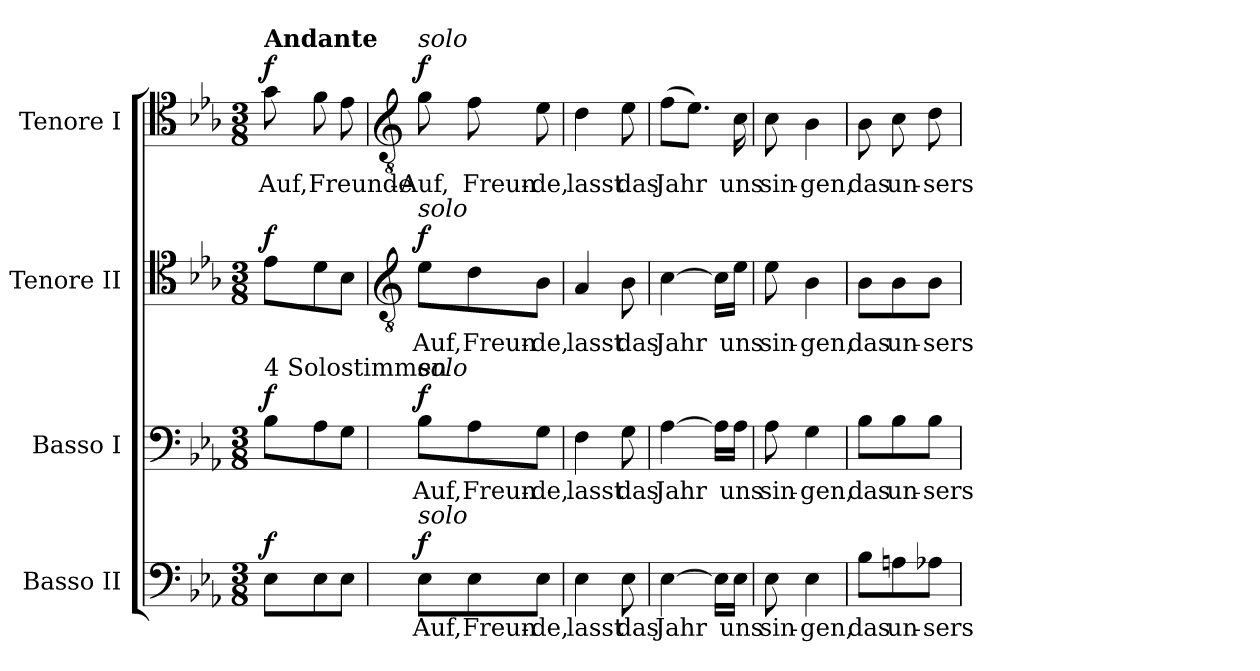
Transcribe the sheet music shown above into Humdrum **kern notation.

**kern	**text	**dynam	**kern	**text	**dynam	**kern	**text	**dynam	**kern	**text	**dynam
*part4	*part4	*part4	*part3	*part3	*part3	*part2	*part2	*part2	*part1	*part1	*part1
*staff4	*staff4	*staff4	*staff3	*staff3	*staff3	*staff2	*staff2	*staff2	*staff1	*staff1	*staff1
*I"Basso II	*	*	*I"Basso I	*	*	*I"Tenore II	*	*	*I"Tenore I	*	*
*I'B.	*	*	*I'B.	*	*	*I'T.	*	*	*I'T.	*	*
!!LO:PB:g=z
*clefF4	*	*	*clefF4	*	*	*clefC4	*	*	*clefC4	*	*
*	*	*	*	*	*	*ITrd7c12	*	*	*ITrd7c12	*	*
*k[b-e-a-]	*	*	*k[b-e-a-]	*	*	*k[b-e-a-]	*	*	*k[b-e-a-]	*	*
*E-:	*	*	*E-:	*	*	*E-:	*	*	*E-:	*	*
*M3/8	*	*	*M3/8	*	*	*M3/8	*	*	*M3/8	*	*
*MM80	*	*	*MM80	*	*	*MM80	*	*	*MM80	*	*
=1	=1	=1	=1	=1	=1	=1	=1	=1	=1	=1	=1
!	!	!	!	!	!	!	!	!	!LO:TX:a:B:t=Andante	!	!
!	!	!	!LO:TX:a:t=4 Solostimmen	!	!	!	!	!	!	!	!
!	!	!	!	!	!	!	!	!	!	!LO:LY:b:color=#000000	!
8E-i\L	.	f	8B-i\L	.	f	8E-i\L	.	f	8Gi\	Auf,	f
!	!	!	!	!	!	!	!	!	!	!LO:LY:b:color=#000000	!
8E-i\	.	.	8A-i\	.	.	8Di\	.	.	8Fi\	Freunde-	.
8E-i\J	.	.	8Gi\J	.	.	8BB-i\J	.	.	8E-i\	.	.
=2	=2	=2	=2	=2	=2	=2	=2	=2	=2	=2	=2
*	*	*	*	*	*	*clefGv2	*	*	*clefGv2	*	*
!	!LO:LY:b:color=#000000	!	!	!	!	!	!	!	!	!	!
!	!	!	!	!LO:LY:b:color=#000000	!	!	!	!	!	!	!
!	!	!	!	!	!	!	!LO:LY:b:color=#000000	!	!	!	!
!	!	!	!	!	!	!	!	!	!LO:TX:a:i:t=solo	!	!
!	!	!	!	!	!	!LO:TX:a:i:t=solo	!	!	!	!	!
!	!	!	!LO:TX:a:i:t=solo	!	!	!	!	!	!	!	!
!LO:TX:a:i:t=solo	!	!	!	!	!	!	!	!	!	!	!
!	!	!	!	!	!	!	!	!	!	!LO:LY:b:color=#000000	!
8E-i\L	Auf,	f	8B-i\L	Auf,	f	8E-i\L	Auf,	f	8Gi\	-Auf,	f
!	!LO:LY:b:color=#000000	!	!	!	!	!	!	!	!	!	!
!	!	!	!	!LO:LY:b:color=#000000	!	!	!	!	!	!	!
!	!	!	!	!	!	!	!LO:LY:b:color=#000000	!	!	!	!
!	!	!	!	!	!	!	!	!	!	!LO:LY:b:color=#000000	!
8E-i\	Freun-	.	8A-i\	Freun-	.	8Di\	Freun-	.	8Fi\	Freun-	.
!	!LO:LY:b:color=#000000	!	!	!	!	!	!	!	!	!	!
!	!	!	!	!LO:LY:b:color=#000000	!	!	!	!	!	!	!
!	!	!	!	!	!	!	!LO:LY:b:color=#000000	!	!	!	!
!	!	!	!	!	!	!	!	!	!	!LO:LY:b:color=#000000	!
8E-i\J	-de,	.	8Gi\J	-de,	.	8BB-i\J	-de,	.	8E-i\	-de,	.
=3	=3	=3	=3	=3	=3	=3	=3	=3	=3	=3	=3
!	!LO:LY:b:color=#000000	!	!	!	!	!	!	!	!	!	!
!	!	!	!	!LO:LY:b:color=#000000	!	!	!	!	!	!	!
!	!	!	!	!	!	!	!LO:LY:b:color=#000000	!	!	!	!
!	!	!	!	!	!	!	!	!	!	!LO:LY:b:color=#000000	!
4E-i\	lasst	.	4Fi\	lasst	.	4AA-i/	lasst	.	4Di\	lasst	.
!	!LO:LY:b:color=#000000	!	!	!	!	!	!	!	!	!	!
!	!	!	!	!LO:LY:b:color=#000000	!	!	!	!	!	!	!
!	!	!	!	!	!	!	!LO:LY:b:color=#000000	!	!	!	!
!	!	!	!	!	!	!	!	!	!	!LO:LY:b:color=#000000	!
8E-i\	das	.	8Gi\	das	.	8BB-i\	das	.	8E-i\	das	.
=4	=4	=4	=4	=4	=4	=4	=4	=4	=4	=4	=4
!	!LO:LY:b:color=#000000	!	!	!	!	!	!	!	!	!	!
!	!	!	!	!LO:LY:b:color=#000000	!	!	!	!	!	!	!
!	!	!	!	!	!	!	!LO:LY:b:color=#000000	!	!	!	!
!	!	!	!	!	!	!	!	!	!	!LO:LY:b:color=#000000	!
[4E-i\	Jahr	.	[4A-i\	Jahr	.	[4Ci\	Jahr	.	(8Fi\L	Jahr	.
.	.	.	.	.	.	.	.	.	8.E-i\J)	.	.
16E-i\LL]	.	.	16A-i\LL]	.	.	16Ci\LL]	.	.	.	.	.
!	!LO:LY:b:color=#000000	!	!	!	!	!	!	!	!	!	!
!	!	!	!	!LO:LY:b:color=#000000	!	!	!	!	!	!	!
!	!	!	!	!	!	!	!LO:LY:b:color=#000000	!	!	!	!
!	!	!	!	!	!	!	!	!	!	!LO:LY:b:color=#000000	!
16E-i\JJ	uns	.	16A-i\JJ	uns	.	16E-i\JJ	uns	.	16Ci\	uns	.
=5	=5	=5	=5	=5	=5	=5	=5	=5	=5	=5	=5
!	!LO:LY:b:color=#000000	!	!	!	!	!	!	!	!	!	!
!	!	!	!	!LO:LY:b:color=#000000	!	!	!	!	!	!	!
!	!	!	!	!	!	!	!LO:LY:b:color=#000000	!	!	!	!
!	!	!	!	!	!	!	!	!	!	!LO:LY:b:color=#000000	!
8E-i\	sin-	.	8A-i\	sin-	.	8E-i\	sin-	.	8Ci\	sin-	.
!	!LO:LY:b:color=#000000	!	!	!	!	!	!	!	!	!	!
!	!	!	!	!LO:LY:b:color=#000000	!	!	!	!	!	!	!
!	!	!	!	!	!	!	!LO:LY:b:color=#000000	!	!	!	!
!	!	!	!	!	!	!	!	!	!	!LO:LY:b:color=#000000	!
4E-i\	-gen,	.	4Gi\	-gen,	.	4BB-i\	-gen,	.	4BB-i\	-gen,	.
=6	=6	=6	=6	=6	=6	=6	=6	=6	=6	=6	=6
!	!LO:LY:b:color=#000000	!	!	!	!	!	!	!	!	!	!
!	!	!	!	!LO:LY:b:color=#000000	!	!	!	!	!	!	!
!	!	!	!	!	!	!	!LO:LY:b:color=#000000	!	!	!	!
!	!	!	!	!	!	!	!	!	!	!LO:LY:b:color=#000000	!
8B-i\L	das	.	8B-i\L	das	.	8BB-i\L	das	.	8BB-i\	das	.
!	!LO:LY:b:color=#000000	!	!	!	!	!	!	!	!	!	!
!	!	!	!	!LO:LY:b:color=#000000	!	!	!	!	!	!	!
!	!	!	!	!	!	!	!LO:LY:b:color=#000000	!	!	!	!
!	!	!	!	!	!	!	!	!	!	!LO:LY:b:color=#000000	!
8Ani\	un-	.	8B-i\	un-	.	8BB-i\	un-	.	8Ci\	un-	.
!	!LO:LY:b:color=#000000	!	!	!	!	!	!	!	!	!	!
!	!	!	!	!LO:LY:b:color=#000000	!	!	!	!	!	!	!
!	!	!	!	!	!	!	!LO:LY:b:color=#000000	!	!	!	!
!	!	!	!	!	!	!	!	!	!	!LO:LY:b:color=#000000	!
8A-Xi\J	-sers	.	8B-i\J	-sers	.	8BB-i\J	-sers	.	8Di\	-sers	.
=	=	=	=	=	=	=	=	=	=	=	=
*-	*-	*-	*-	*-	*-	*-	*-	*-	*-	*-	*-
